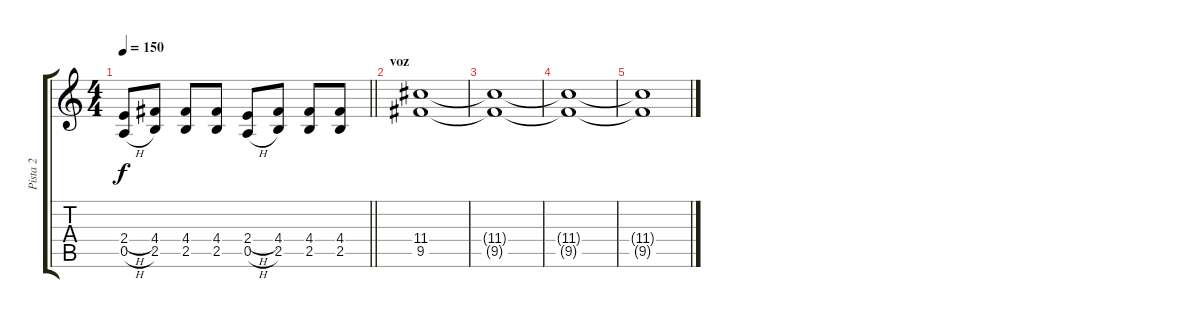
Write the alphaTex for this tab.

\track ("Pista 2" "Pista 2") {instrument distortionguitar}
\staff {score tabs}
\tuning (E4 B3 G3 D3 A2 E2) {hide}
\ts (4 4)
\tempo 150
\clef g2
\barLineRight lightlight
\ks c
(2.4{h} 0.5{h}).8{dy f} (4.4 2.5).8 (4.4 2.5).8 (4.4 2.5).8 (2.4{h} 0.5{h}).8 (4.4 2.5).8 (4.4 2.5).8 (4.4 2.5).8 |
\section ("" "voz")
(11.4 9.5).1{volume 0} |
(11.4{t} 9.5{t}).1 |
(11.4{t} 9.5{t}).1 |
(11.4{t} 9.5{t}).1
